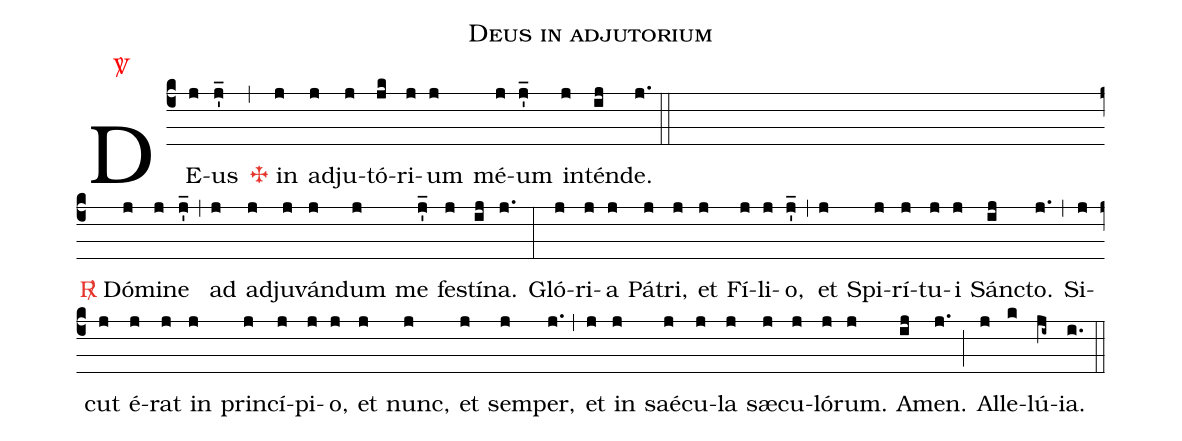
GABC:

name: Deus in adjutorium;
office-part: beginning;
annotation: {\color{red} \Vbar};
%%
% The syntax in this part is called gabc. Please refer to http://home.gna.org/gregorio/gabc/#basis

DE(c4j)us(j'_) (,) <c><v>\grealtcross{}</v></c>  in(j) ad(j)ju(j)tó(jk)ri(j)um(j) mé(j)um(j'_) in(j)tén(ij)de. (j.) (::) (Z)

<c><sp>R/</sp></c>~Dó(j)mi(j)ne(j'_) (,) ad(j) ad(j)ju(j)ván(j)dum(j) me(j'_) fe(j)stí(ij)na.(j.) (:)

Gló(j)ri(j)a(j) Pá(j)tri,(j) et(j) Fí(j)li(j)o,(j'_) (,) et(j) Spi(j)rí(j)tu(j)i(j) Sán(ij)cto.(j.) (,) Si(j)cut(j) é(j)rat(j) in(j) prin(j)cí(j)pi(j)o,(j) et(j) nunc,(j) et(j) sem(j)per,(j.) (,) et(j) in(j) saé(j)cu(j)la(j) sæ(j)cu(j)ló(j)rum.(j) A(ij)men.(j.) (;) Al(j)le(k)lú(ji~)ia.(i.) (::)
